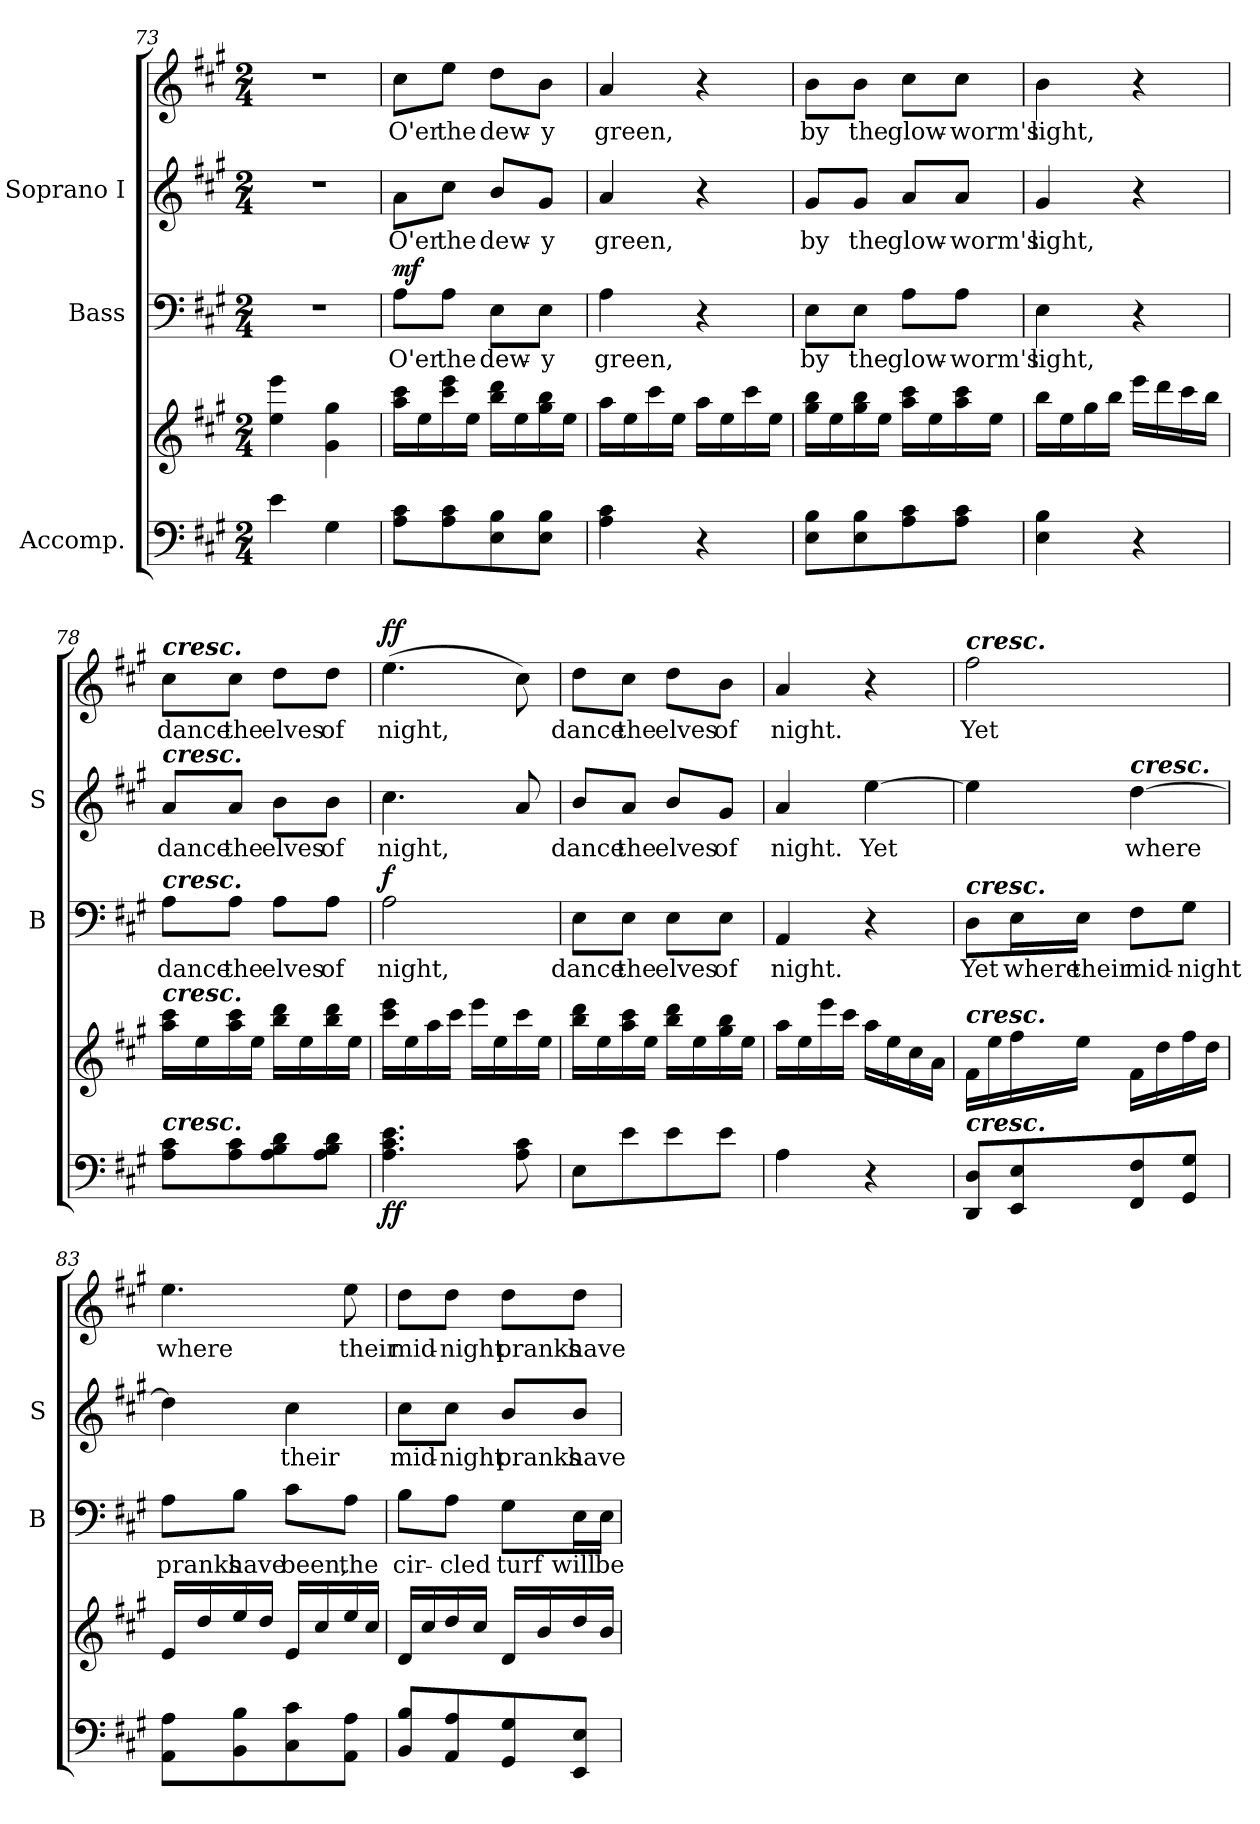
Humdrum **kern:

**kern	**kern	**dynam	**kern	**text	**dynam	**kern	**text	**kern	**text	**dynam
*part3	*part3	*part3	*part2	*part2	*part2	*part1	*part1	*part1	*part1	*part1
*staff5	*staff4	*staff4/5	*staff3	*staff3	*staff3	*staff2	*staff2	*staff1	*staff1	*staff1/2
*I"Accomp.	*	*	*I"Bass	*	*	*I"Soprano I	*	*	*	*
*	*	*	*I'B	*	*	*I'S	*	*	*	*
*clefF4	*clefG2	*	*clefF4	*	*	*clefG2	*	*clefG2	*	*
*k[f#c#g#]	*k[f#c#g#]	*	*k[f#c#g#]	*	*	*k[f#c#g#]	*	*k[f#c#g#]	*	*
*A:	*A:	*	*A:	*	*	*A:	*	*A:	*	*
*M2/4	*M2/4	*	*M2/4	*	*	*M2/4	*	*M2/4	*	*
=73	=73	=73	=73	=73	=73	=73	=73	=73	=73	=73
!	!	!	!LO:N:vis=1	!	!	!LO:N:vis=1	!	!LO:N:vis=1	!	!
4e	4ee 4eee	.	2r	.	.	2r	.	2r	.	.
4G#	4g# 4gg#	.	.	.	.	.	.	.	.	.
=74	=74	=74	=74	=74	=74	=74	=74	=74	=74	=74
!	!	!LO:DY:b=2	!	!LO:LY:b	!	!	!LO:LY:b	!	!LO:LY:b	!
!	!	!LO:DY:n=1:b	!	!	!LO:DY:b	!	!	!	!	!LO:DY:b=2
!	!	!	!	!	!	!	!	!	!	!LO:DY:n=1:b
8A 8c#L	16aa 16ccc#LL	mf mf	8A\L	O'er	mf	8a\L	O'er	8cc#\L	O'er	mf mf
.	16ee	.	.	.	.	.	.	.	.	.
!	!	!	!	!LO:LY:b	!	!	!LO:LY:b	!	!LO:LY:b	!
8A 8c#	16ccc# 16eee	.	8A\J	the	.	8cc#\J	the	8ee\J	the	.
.	16eeJJ	.	.	.	.	.	.	.	.	.
!	!	!	!	!LO:LY:b	!	!	!LO:LY:b	!	!LO:LY:b	!
8E 8B	16bb 16dddLL	.	8E\L	dew-	.	8b/L	dew-	8dd\L	dew-	.
.	16ee	.	.	.	.	.	.	.	.	.
!	!	!	!	!LO:LY:b	!	!	!LO:LY:b	!	!LO:LY:b	!
8E 8BJ	16gg# 16bb	.	8E\J	-y	.	8g#/J	-y	8b\J	-y	.
.	16eeJJ	.	.	.	.	.	.	.	.	.
=75	=75	=75	=75	=75	=75	=75	=75	=75	=75	=75
!	!	!	!	!LO:LY:b	!	!	!LO:LY:b	!	!LO:LY:b	!
4A 4c#	16aaLL	.	4A	green,	.	4a	green,	4a	green,	.
.	16ee	.	.	.	.	.	.	.	.	.
.	16ccc#	.	.	.	.	.	.	.	.	.
.	16eeJJ	.	.	.	.	.	.	.	.	.
4r	16aaLL	.	4r	.	.	4r	.	4r	.	.
.	16ee	.	.	.	.	.	.	.	.	.
.	16ccc#	.	.	.	.	.	.	.	.	.
.	16eeJJ	.	.	.	.	.	.	.	.	.
=76	=76	=76	=76	=76	=76	=76	=76	=76	=76	=76
!	!	!	!	!LO:LY:b	!	!	!LO:LY:b	!	!LO:LY:b	!
8E 8BL	16gg# 16bbLL	.	8E\L	by	.	8g#/L	by	8b\L	by	.
.	16ee	.	.	.	.	.	.	.	.	.
!	!	!	!	!LO:LY:b	!	!	!LO:LY:b	!	!LO:LY:b	!
8E 8B	16gg# 16bb	.	8E\J	the	.	8g#/J	the	8b\J	the	.
.	16eeJJ	.	.	.	.	.	.	.	.	.
!	!	!	!	!LO:LY:b	!	!	!LO:LY:b	!	!LO:LY:b	!
8A 8c#	16aa 16ccc#LL	.	8A\L	glow-	.	8a/L	glow-	8cc#\L	glow-	.
.	16ee	.	.	.	.	.	.	.	.	.
!	!	!	!	!LO:LY:b	!	!	!LO:LY:b	!	!LO:LY:b	!
8A 8c#J	16aa 16ccc#	.	8A\J	-worm's	.	8a/J	-worm's	8cc#\J	-worm's	.
.	16eeJJ	.	.	.	.	.	.	.	.	.
!!LO:LB:g=z
=77	=77	=77	=77	=77	=77	=77	=77	=77	=77	=77
!	!	!	!	!LO:LY:b	!	!	!LO:LY:b	!	!LO:LY:b	!
4E 4B	16bbLL	.	4E	light,	.	4g#	light,	4b	light,	.
.	16ee	.	.	.	.	.	.	.	.	.
.	16gg#	.	.	.	.	.	.	.	.	.
.	16bbJJ	.	.	.	.	.	.	.	.	.
4r	16eeeLL	.	4r	.	.	4r	.	4r	.	.
.	16ddd	.	.	.	.	.	.	.	.	.
.	16ccc#	.	.	.	.	.	.	.	.	.
.	16bbJJ	.	.	.	.	.	.	.	.	.
=78	=78	=78	=78	=78	=78	=78	=78	=78	=78	=78
!	!	!	!	!	!	!	!	!LO:TX:a:Bi:t=cresc.	!	!
!	!	!	!	!	!	!LO:TX:a:Bi:t=cresc.	!	!	!	!
!	!	!	!LO:TX:a:Bi:t=cresc.	!	!	!	!	!	!	!
!	!LO:TX:a:Bi:t=cresc.	!	!	!	!	!	!	!	!	!
!LO:TX:a:Bi:t=cresc.	!	!	!	!	!	!	!	!	!	!
!	!	!	!	!LO:LY:b	!	!	!LO:LY:b	!	!LO:LY:b	!
8A 8c#L	16aa 16ccc#LL	.	8A\L	dance	.	8a/L	dance	8cc#\L	dance	.
.	16ee	.	.	.	.	.	.	.	.	.
!	!	!	!	!LO:LY:b	!	!	!LO:LY:b	!	!LO:LY:b	!
8A 8c#	16aa 16ccc#	.	8A\J	the	.	8a/J	the	8cc#\J	the	.
.	16eeJJ	.	.	.	.	.	.	.	.	.
!	!	!	!	!LO:LY:b	!	!	!LO:LY:b	!	!LO:LY:b	!
8A 8B 8d	16bb 16dddLL	.	8A\L	elves	.	8b\L	elves	8dd\L	elves	.
.	16ee	.	.	.	.	.	.	.	.	.
!	!	!	!	!LO:LY:b	!	!	!LO:LY:b	!	!LO:LY:b	!
8A 8B 8dJ	16bb 16ddd	.	8A\J	of	.	8b\J	of	8dd\J	of	.
.	16eeJJ	.	.	.	.	.	.	.	.	.
=79	=79	=79	=79	=79	=79	=79	=79	=79	=79	=79
!	!	!LO:DY:b=2	!	!LO:LY:b	!	!	!LO:LY:b	!	!LO:LY:b	!
!	!	!LO:DY:n=1:b	!	!	!LO:DY:b	!	!	!	!	!LO:DY:b=2
!	!	!	!	!	!	!	!	!	!	!LO:DY:n=1:b
4.A 4.c# 4.e	16ccc# 16eeeLL	f f	2A	night,	f	4.cc#	night,	(>4.ee	night,	f f
.	16ee	.	.	.	.	.	.	.	.	.
.	16aa	.	.	.	.	.	.	.	.	.
.	16ccc#JJ	.	.	.	.	.	.	.	.	.
.	16eeeLL	.	.	.	.	.	.	.	.	.
.	16ee	.	.	.	.	.	.	.	.	.
8A 8c#	16ccc#	.	.	.	.	8a	.	8cc#)	.	.
.	16eeJJ	.	.	.	.	.	.	.	.	.
=80	=80	=80	=80	=80	=80	=80	=80	=80	=80	=80
!	!	!	!	!LO:LY:b	!	!	!LO:LY:b	!	!LO:LY:b	!
8EL	16bb 16dddLL	.	8E\L	dance	.	8b/L	dance	8dd\L	dance	.
.	16ee	.	.	.	.	.	.	.	.	.
!	!	!	!	!LO:LY:b	!	!	!LO:LY:b	!	!LO:LY:b	!
8e	16aa 16ccc#	.	8E\J	the	.	8a/J	the	8cc#\J	the	.
.	16eeJJ	.	.	.	.	.	.	.	.	.
!	!	!	!	!LO:LY:b	!	!	!LO:LY:b	!	!LO:LY:b	!
8e	16bb 16dddLL	.	8E\L	elves	.	8b/L	elves	8dd\L	elves	.
.	16ee	.	.	.	.	.	.	.	.	.
!	!	!	!	!LO:LY:b	!	!	!LO:LY:b	!	!LO:LY:b	!
8eJ	16gg# 16bb	.	8E\J	of	.	8g#/J	of	8b\J	of	.
.	16eeJJ	.	.	.	.	.	.	.	.	.
=81	=81	=81	=81	=81	=81	=81	=81	=81	=81	=81
!	!	!	!	!LO:LY:b	!	!	!LO:LY:b	!	!LO:LY:b	!
4A	16aaLL	.	4AA	night.	.	4a	night.	4a	night.	.
.	16ee	.	.	.	.	.	.	.	.	.
.	16eee	.	.	.	.	.	.	.	.	.
.	16ccc#JJ	.	.	.	.	.	.	.	.	.
!	!	!	!	!	!	!	!LO:LY:b	!	!	!
4r	16aaLL	.	4r	.	.	[4ee	Yet	4r	.	.
.	16ee	.	.	.	.	.	.	.	.	.
.	16cc#	.	.	.	.	.	.	.	.	.
.	16aJJ	.	.	.	.	.	.	.	.	.
!!LO:LB:g=z
=82	=82	=82	=82	=82	=82	=82	=82	=82	=82	=82
!	!	!	!	!	!	!	!	!LO:TX:a:Bi:t=cresc.	!	!
!	!	!	!LO:TX:a:Bi:t=cresc.	!	!	!	!	!	!	!
!	!LO:TX:a:Bi:t=cresc.	!	!	!	!	!	!	!	!	!
!LO:TX:a:Bi:t=cresc.	!	!	!	!	!	!	!	!	!	!
!	!	!	!	!LO:LY:b	!	!	!	!	!LO:LY:b	!
8DD 8DL	16f#LL	.	8D\L	Yet	.	4ee]	.	2ff#	Yet	.
.	16ee	.	.	.	.	.	.	.	.	.
!	!	!	!	!LO:LY:b	!	!	!	!	!	!
8EE 8E	16ff#	.	16E\L	where	.	.	.	.	.	.
!	!	!	!	!LO:LY:b	!	!	!	!	!	!
.	16eeJJ	.	16E\JJ	their	.	.	.	.	.	.
!	!	!	!	!	!	!LO:TX:a:Bi:t=cresc.	!	!	!	!
!	!	!	!	!LO:LY:b	!	!	!LO:LY:b	!	!	!
8FF# 8F#	16f#LL	.	8F#\L	mid-	.	[4dd	where	.	.	.
.	16dd	.	.	.	.	.	.	.	.	.
!	!	!	!	!LO:LY:b	!	!	!	!	!	!
8GG# 8G#J	16ff#	.	8G#\J	-night	.	.	.	.	.	.
.	16ddJJ	.	.	.	.	.	.	.	.	.
=83	=83	=83	=83	=83	=83	=83	=83	=83	=83	=83
!	!	!	!	!LO:LY:b	!	!	!	!	!LO:LY:b	!
8AA 8AL	16eLL	.	8A\L	pranks	.	4dd]	.	4.ee	where	.
.	16dd	.	.	.	.	.	.	.	.	.
!	!	!	!	!LO:LY:b	!	!	!	!	!	!
8BB 8B	16ee	.	8B\J	have	.	.	.	.	.	.
.	16ddJJ	.	.	.	.	.	.	.	.	.
!	!	!	!	!LO:LY:b	!	!	!LO:LY:b	!	!	!
8C# 8c#	16eLL	.	8c#\L	been,	.	4cc#	their	.	.	.
.	16cc#	.	.	.	.	.	.	.	.	.
!	!	!	!	!LO:LY:b	!	!	!	!	!LO:LY:b	!
8AA 8AJ	16ee	.	8A\J	the	.	.	.	8ee	their	.
.	16cc#JJ	.	.	.	.	.	.	.	.	.
=84	=84	=84	=84	=84	=84	=84	=84	=84	=84	=84
!	!	!	!	!LO:LY:b	!	!	!LO:LY:b	!	!LO:LY:b	!
8BB 8BL	16dLL	.	8B\L	cir-	.	8cc#\L	mid-	8dd\L	mid-	.
.	16cc#	.	.	.	.	.	.	.	.	.
!	!	!	!	!LO:LY:b	!	!	!LO:LY:b	!	!LO:LY:b	!
8AA 8A	16dd	.	8A\J	-cled	.	8cc#\J	-night	8dd\J	-night	.
.	16cc#JJ	.	.	.	.	.	.	.	.	.
!	!	!	!	!LO:LY:b	!	!	!LO:LY:b	!	!LO:LY:b	!
8GG# 8G#	16dLL	.	8G#\L	turf	.	8b/L	pranks	8dd\L	pranks	.
.	16b	.	.	.	.	.	.	.	.	.
!	!	!	!	!LO:LY:b	!	!	!LO:LY:b	!	!LO:LY:b	!
8EE 8EJ	16dd	.	16E\L	will	.	8b/J	have	8dd\J	have	.
!	!	!	!	!LO:LY:b	!	!	!	!	!	!
.	16bJJ	.	16E\JJ	be-	.	.	.	.	.	.
=	=	=	=	=	=	=	=	=	=	=
*-	*-	*-	*-	*-	*-	*-	*-	*-	*-	*-
